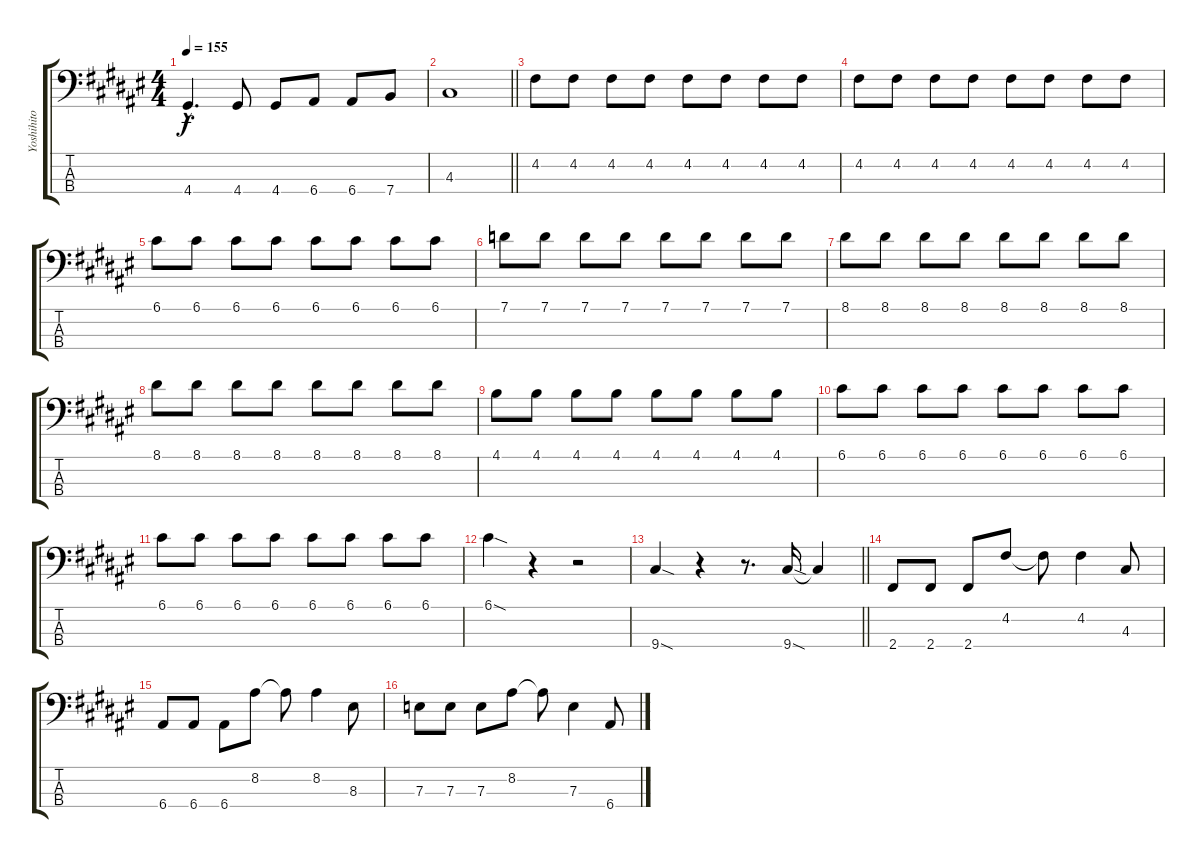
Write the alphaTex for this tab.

\track ("Yoshihito Onda" "Yoshihito ") {instrument electricbasspick}
\staff {score tabs}
\tuning (G2 D2 A1 E1) {hide}
\ts (4 4)
\tempo 155
\clef f4
\ks f#
4.4{hac}.4{d dy f} 4.4.8 4.4.8 6.4.8 6.4.8 7.4.8 |
\barLineRight lightlight
4.3.1 |
4.2.8 4.2.8 4.2.8 4.2.8 4.2.8 4.2.8 4.2.8 4.2.8 |
4.2.8 4.2.8 4.2.8 4.2.8 4.2.8 4.2.8 4.2.8 4.2.8 |
6.1.8 6.1.8 6.1.8 6.1.8 6.1.8 6.1.8 6.1.8 6.1.8 |
7.1.8 7.1.8 7.1.8 7.1.8 7.1.8 7.1.8 7.1.8 7.1.8 |
8.1.8 8.1.8 8.1.8 8.1.8 8.1.8 8.1.8 8.1.8 8.1.8 |
8.1.8 8.1.8 8.1.8 8.1.8 8.1.8 8.1.8 8.1.8 8.1.8 |
4.1.8 4.1.8 4.1.8 4.1.8 4.1.8 4.1.8 4.1.8 4.1.8 |
6.1.8 6.1.8 6.1.8 6.1.8 6.1.8 6.1.8 6.1.8 6.1.8 |
6.1.8 6.1.8 6.1.8 6.1.8 6.1.8 6.1.8 6.1.8 6.1.8 |
6.1{sod}.4 r.4 r.2 |
\barLineRight lightlight
9.4{sod}.4 r.4 r.8{d} 9.4{sod}.16 9.4{t}.4 |
2.4.8 2.4.8 2.4.8 4.2.8 4.2{t}.8 4.2.4 4.3.8 |
6.4.8 6.4.8 6.4.8 8.2.8 8.2{t}.8 8.2.4 8.3.8 |
7.3.8 7.3.8 7.3.8 8.2.8 8.2{t}.8 7.3.4 6.4.8
